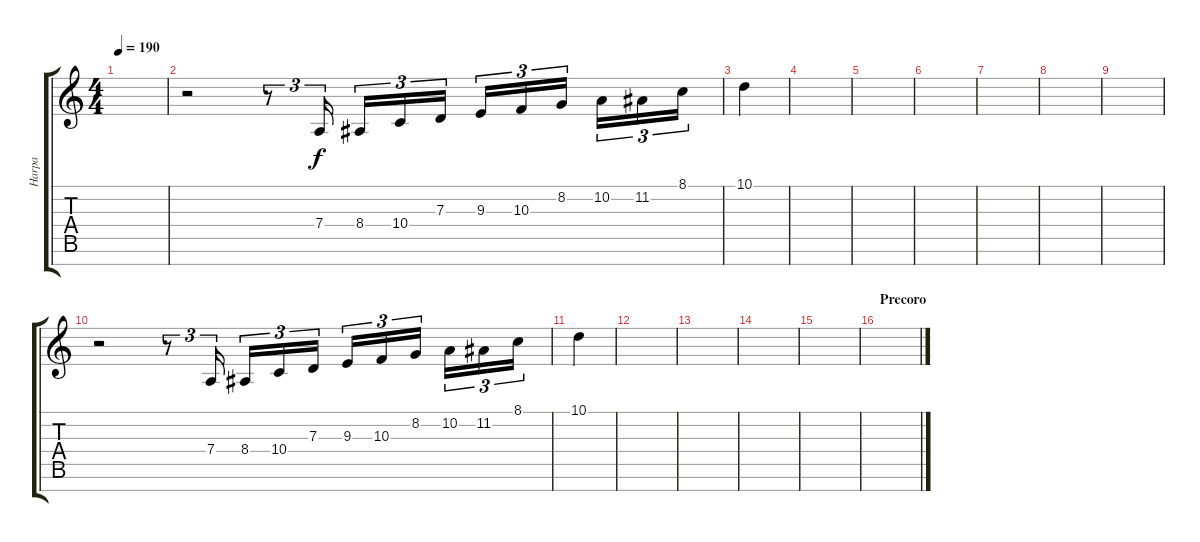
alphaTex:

\track ("Harpa" "Harpa") {instrument orchestralharp}
\staff {score tabs}
\tuning (E4 B3 G3 D3 A2 E2 B1) {hide}
\ts (4 4)
\tempo 190
\clef g2
\ks c
|
r.2 r.8{tu (3 2)} 7.4.16{tu (3 2) volume 7 instrument orchestralharp} 8.4.16{tu (3 2)} 10.4.16{tu (3 2)} 7.3.16{tu (3 2)} 9.3.16{tu (3 2)} 10.3.16{tu (3 2)} 8.2.16{tu (3 2)} 10.2.16{tu (3 2)} 11.2.16{tu (3 2)} 8.1.16{tu (3 2)} |
10.1.4 |
|
|
|
|
|
|
r.2 r.8{tu (3 2)} 7.4.16{tu (3 2) volume 7 instrument orchestralharp} 8.4.16{tu (3 2)} 10.4.16{tu (3 2)} 7.3.16{tu (3 2)} 9.3.16{tu (3 2)} 10.3.16{tu (3 2)} 8.2.16{tu (3 2)} 10.2.16{tu (3 2)} 11.2.16{tu (3 2)} 8.1.16{tu (3 2)} |
10.1.4 |
|
|
|
|
\section ("" "Precoro")
